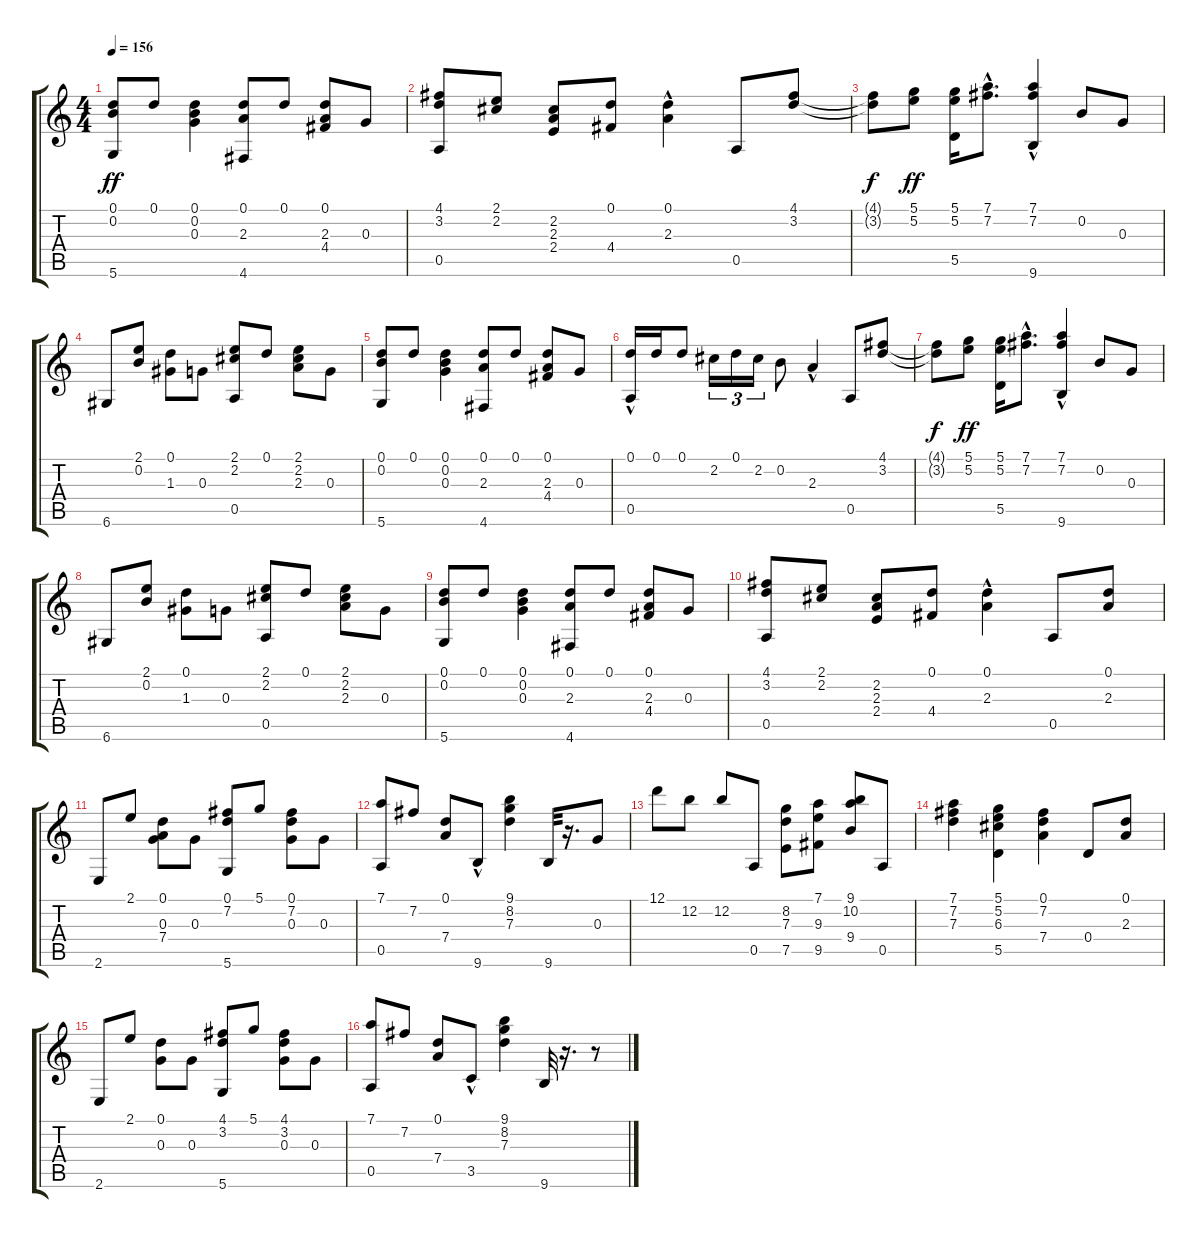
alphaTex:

\track "" {instrument acousticguitarsteel}
\staff {score tabs}
\tuning (D4 B3 G3 D3 A2 D2) {hide}
\ts (4 4)
\tempo 156
\clef g2
\ks c
(0.1 0.2 5.6).8{dy ff} 0.1.8 (0.1 0.2 0.3).4 (0.1 2.3 4.6).8 0.1.8 (0.1 2.3 4.4).8 0.3.8 |
(4.1 3.2 0.5).8 (2.1 2.2).8 (2.2 2.3 2.4).8 (0.1 4.4).8 (0.1{hac} 2.3{hac}).4 0.5.8 (4.1 3.2).8 |
(4.1{t} 3.2{t}).8{dy f} (5.1 5.2).8{dy ff} (5.1 5.2 5.5).16 (7.1{hac} 7.2{hac}).8{d} (7.1{hac} 7.2{hac} 9.6).4 0.2.8 0.3.8 |
6.6.8 (2.1 0.2).8 (0.1 1.3).8 0.3.8 (2.1 2.2 0.5).8 0.1.8 (2.1 2.2 2.3).8 0.3.8 |
(0.1 0.2 5.6).8 0.1.8 (0.1 0.2 0.3).4 (0.1 2.3 4.6).8 0.1.8 (0.1 2.3 4.4).8 0.3.8 |
(0.1 0.5{hac}).16 0.1.16 0.1.8 2.2.16{tu (3 2)} 0.1.16{tu (3 2)} 2.2.16{tu (3 2)} 0.2.8 2.3{hac}.4 0.5.8 (4.1 3.2).8 |
(4.1{t} 3.2{t}).8{dy f} (5.1 5.2).8{dy ff} (5.1 5.2 5.5).16 (7.1{hac} 7.2{hac}).8{d} (7.1{hac} 7.2{hac} 9.6).4 0.2.8 0.3.8 |
6.6.8 (2.1 0.2).8 (0.1 1.3).8 0.3.8 (2.1 2.2 0.5).8 0.1.8 (2.1 2.2 2.3).8 0.3.8 |
(0.1 0.2 5.6).8 0.1.8 (0.1 0.2 0.3).4 (0.1 2.3 4.6).8 0.1.8 (0.1 2.3 4.4).8 0.3.8 |
(4.1 3.2 0.5).8 (2.1 2.2).8 (2.2 2.3 2.4).8 (0.1 4.4).8 (0.1{hac} 2.3{hac}).4 0.5.8 (0.1 2.3).8 |
2.6.8 2.1.8 (0.1 0.3 7.4).8 0.3.8 (0.1 7.2 5.6).8 5.1.8 (0.1 7.2 0.3).8 0.3.8 |
(7.1 0.5).8 7.2.8 (0.1 7.4).8 9.6{hac}.8 (9.1 8.2 7.3).4 9.6.32 r.16{d} 0.3.8 |
12.1.8 12.2.8 12.2.8 0.5.8 (8.2 7.3 7.5).8 (7.1 9.3 9.5).8 (9.1 10.2 9.4).8 0.5.8 |
(7.1 7.2 7.3).4 (5.1 5.2 6.3 5.5).4 (0.1 7.2 7.4).4 0.4.8 (0.1 2.3).8 |
2.6.8 2.1.8 (0.1 0.3).8 0.3.8 (4.1 3.2 5.6).8 5.1.8 (4.1 3.2 0.3).8 0.3.8 |
(7.1 0.5).8 7.2.8 (0.1 7.4).8 3.5{hac}.8 (9.1 8.2 7.3).4 9.6.32 r.16{d} r.8
